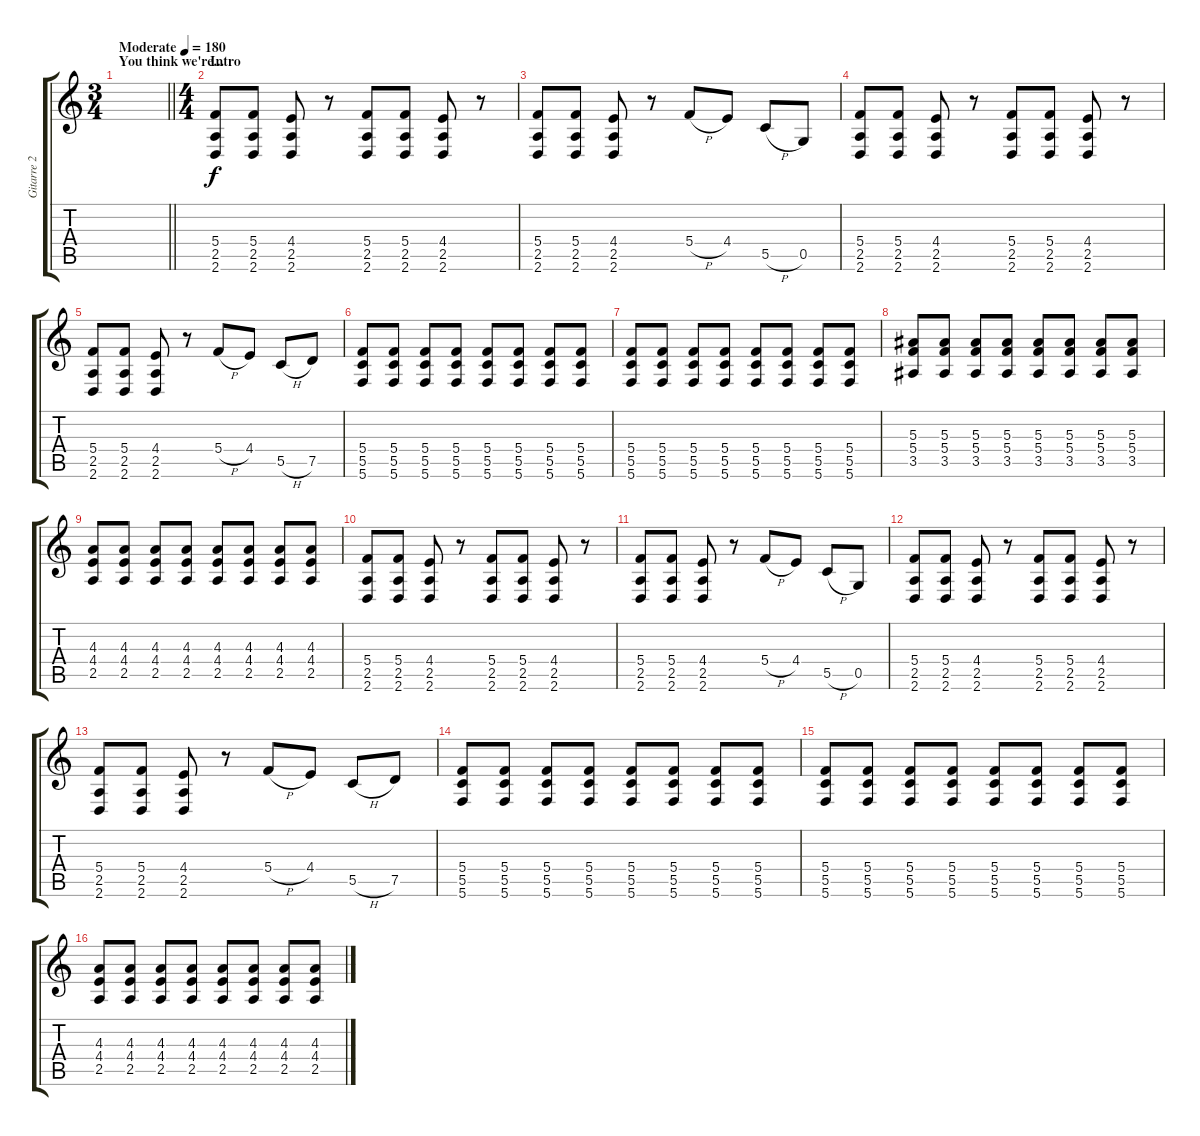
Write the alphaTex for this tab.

\track ("Gitarre 2" "Gitarre 2") {instrument overdrivenguitar}
\staff {score tabs}
\tuning (D4 A3 F3 C3 G2 C2) {hide}
\ts (3 4)
\section ("" "You think we're...")
\tempo (180 "Moderate")
\clef g2
\barLineRight lightlight
\ks c
|
\ts (4 4)
\section ("" "Intro")
(5.4 2.5 2.6).8 (5.4 2.5 2.6).8 (4.4 2.5 2.6).8 r.8 (5.4 2.5 2.6).8 (5.4 2.5 2.6).8 (4.4 2.5 2.6).8 r.8 |
(5.4 2.5 2.6).8 (5.4 2.5 2.6).8 (4.4 2.5 2.6).8 r.8 5.4{h}.8 4.4.8 5.5{h}.8 0.5.8 |
(5.4 2.5 2.6).8 (5.4 2.5 2.6).8 (4.4 2.5 2.6).8 r.8 (5.4 2.5 2.6).8 (5.4 2.5 2.6).8 (4.4 2.5 2.6).8 r.8 |
(5.4 2.5 2.6).8 (5.4 2.5 2.6).8 (4.4 2.5 2.6).8 r.8 5.4{h}.8 4.4.8 5.5{h}.8 7.5.8 |
(5.4 5.5 5.6).8 (5.4 5.5 5.6).8 (5.4 5.5 5.6).8 (5.4 5.5 5.6).8 (5.4 5.5 5.6).8 (5.4 5.5 5.6).8 (5.4 5.5 5.6).8 (5.4 5.5 5.6).8 |
(5.4 5.5 5.6).8 (5.4 5.5 5.6).8 (5.4 5.5 5.6).8 (5.4 5.5 5.6).8 (5.4 5.5 5.6).8 (5.4 5.5 5.6).8 (5.4 5.5 5.6).8 (5.4 5.5 5.6).8 |
(5.3 5.4 3.5).8 (5.3 5.4 3.5).8 (5.3 5.4 3.5).8 (5.3 5.4 3.5).8 (5.3 5.4 3.5).8 (5.3 5.4 3.5).8 (5.3 5.4 3.5).8 (5.3 5.4 3.5).8 |
(4.3 4.4 2.5).8 (4.3 4.4 2.5).8 (4.3 4.4 2.5).8 (4.3 4.4 2.5).8 (4.3 4.4 2.5).8 (4.3 4.4 2.5).8 (4.3 4.4 2.5).8 (4.3 4.4 2.5).8 |
(5.4 2.5 2.6).8 (5.4 2.5 2.6).8 (4.4 2.5 2.6).8 r.8 (5.4 2.5 2.6).8 (5.4 2.5 2.6).8 (4.4 2.5 2.6).8 r.8 |
(5.4 2.5 2.6).8 (5.4 2.5 2.6).8 (4.4 2.5 2.6).8 r.8 5.4{h}.8 4.4.8 5.5{h}.8 0.5.8 |
(5.4 2.5 2.6).8 (5.4 2.5 2.6).8 (4.4 2.5 2.6).8 r.8 (5.4 2.5 2.6).8 (5.4 2.5 2.6).8 (4.4 2.5 2.6).8 r.8 |
(5.4 2.5 2.6).8 (5.4 2.5 2.6).8 (4.4 2.5 2.6).8 r.8 5.4{h}.8 4.4.8 5.5{h}.8 7.5.8 |
(5.4 5.5 5.6).8 (5.4 5.5 5.6).8 (5.4 5.5 5.6).8 (5.4 5.5 5.6).8 (5.4 5.5 5.6).8 (5.4 5.5 5.6).8 (5.4 5.5 5.6).8 (5.4 5.5 5.6).8 |
(5.4 5.5 5.6).8 (5.4 5.5 5.6).8 (5.4 5.5 5.6).8 (5.4 5.5 5.6).8 (5.4 5.5 5.6).8 (5.4 5.5 5.6).8 (5.4 5.5 5.6).8 (5.4 5.5 5.6).8 |
(4.3 4.4 2.5).8 (4.3 4.4 2.5).8 (4.3 4.4 2.5).8 (4.3 4.4 2.5).8 (4.3 4.4 2.5).8 (4.3 4.4 2.5).8 (4.3 4.4 2.5).8 (4.3 4.4 2.5).8
